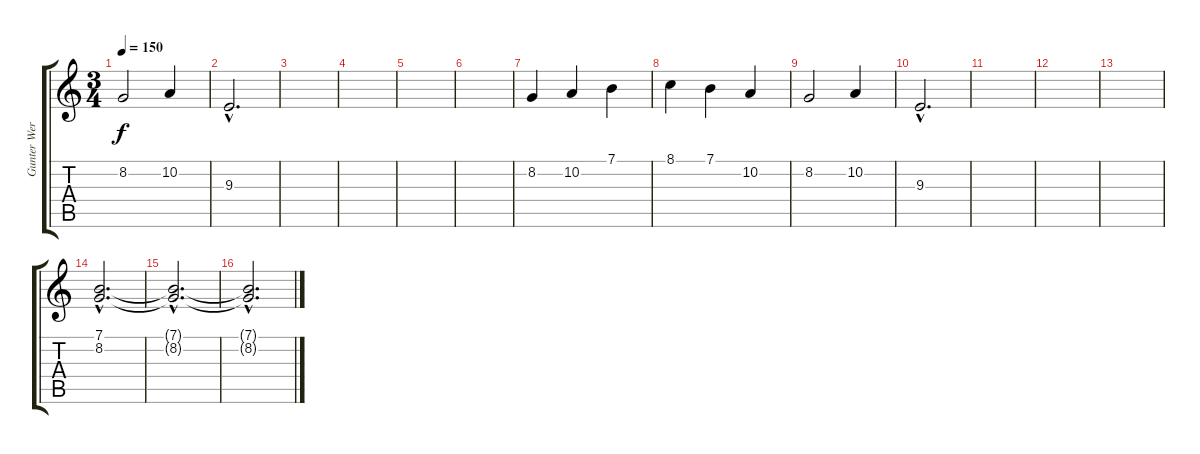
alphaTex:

\track ("Gunter Werno" "Gunter Wer") {instrument brightacousticpiano}
\staff {score tabs}
\tuning (E4 B3 G3 D3 A2 E2) {hide}
\ts (3 4)
\tempo 150
\clef g2
\ks c
8.2.2{dy f} 10.2.4 |
9.3{hac}.2{d} |
|
|
|
|
8.2.4{volume 14 instrument piccolo} 10.2.4 7.1.4 |
8.1.4 7.1.4 10.2.4 |
8.2.2 10.2.4 |
9.3{hac}.2{d} |
|
|
|
(7.1{hac} 8.2{hac}).2{d instrument synthstrings1} |
(7.1{hac t} 8.2{hac t}).2{d} |
(7.1{hac t} 8.2{hac t}).2{d}
